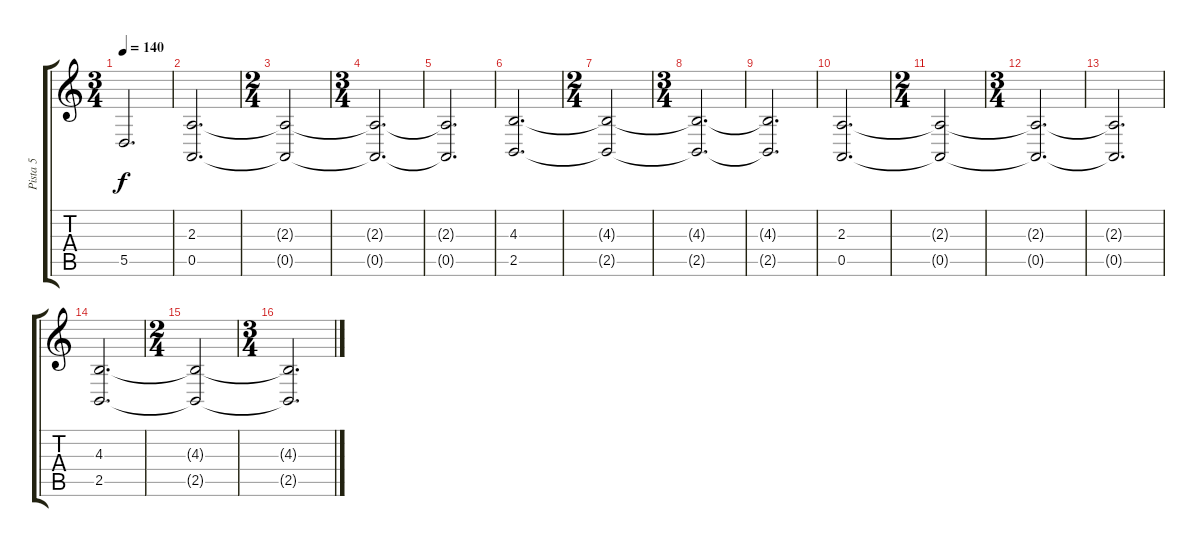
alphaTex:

\track ("Pista 5" "Pista 5") {instrument pad4choir}
\staff {score tabs}
\tuning (E4 B3 G3 D3 A2 E2) {hide}
\ts (3 4)
\tempo 140
\clef g2
\ks c
5.5{t}.2{d dy f} |
(2.3 0.5).2{d instrument pad2warm} |
\ts (2 4)
(2.3{t} 0.5{t}).2 |
\ts (3 4)
(2.3{t} 0.5{t}).2{d} |
(2.3{t} 0.5{t}).2{d} |
(4.3 2.5).2{d} |
\ts (2 4)
(4.3{t} 2.5{t}).2 |
\ts (3 4)
(4.3{t} 2.5{t}).2{d} |
(4.3{t} 2.5{t}).2{d} |
(2.3 0.5).2{d instrument pad2warm} |
\ts (2 4)
(2.3{t} 0.5{t}).2 |
\ts (3 4)
(2.3{t} 0.5{t}).2{d} |
(2.3{t} 0.5{t}).2{d} |
(4.3 2.5).2{d} |
\ts (2 4)
(4.3{t} 2.5{t}).2 |
\ts (3 4)
(4.3{t} 2.5{t}).2{d}
